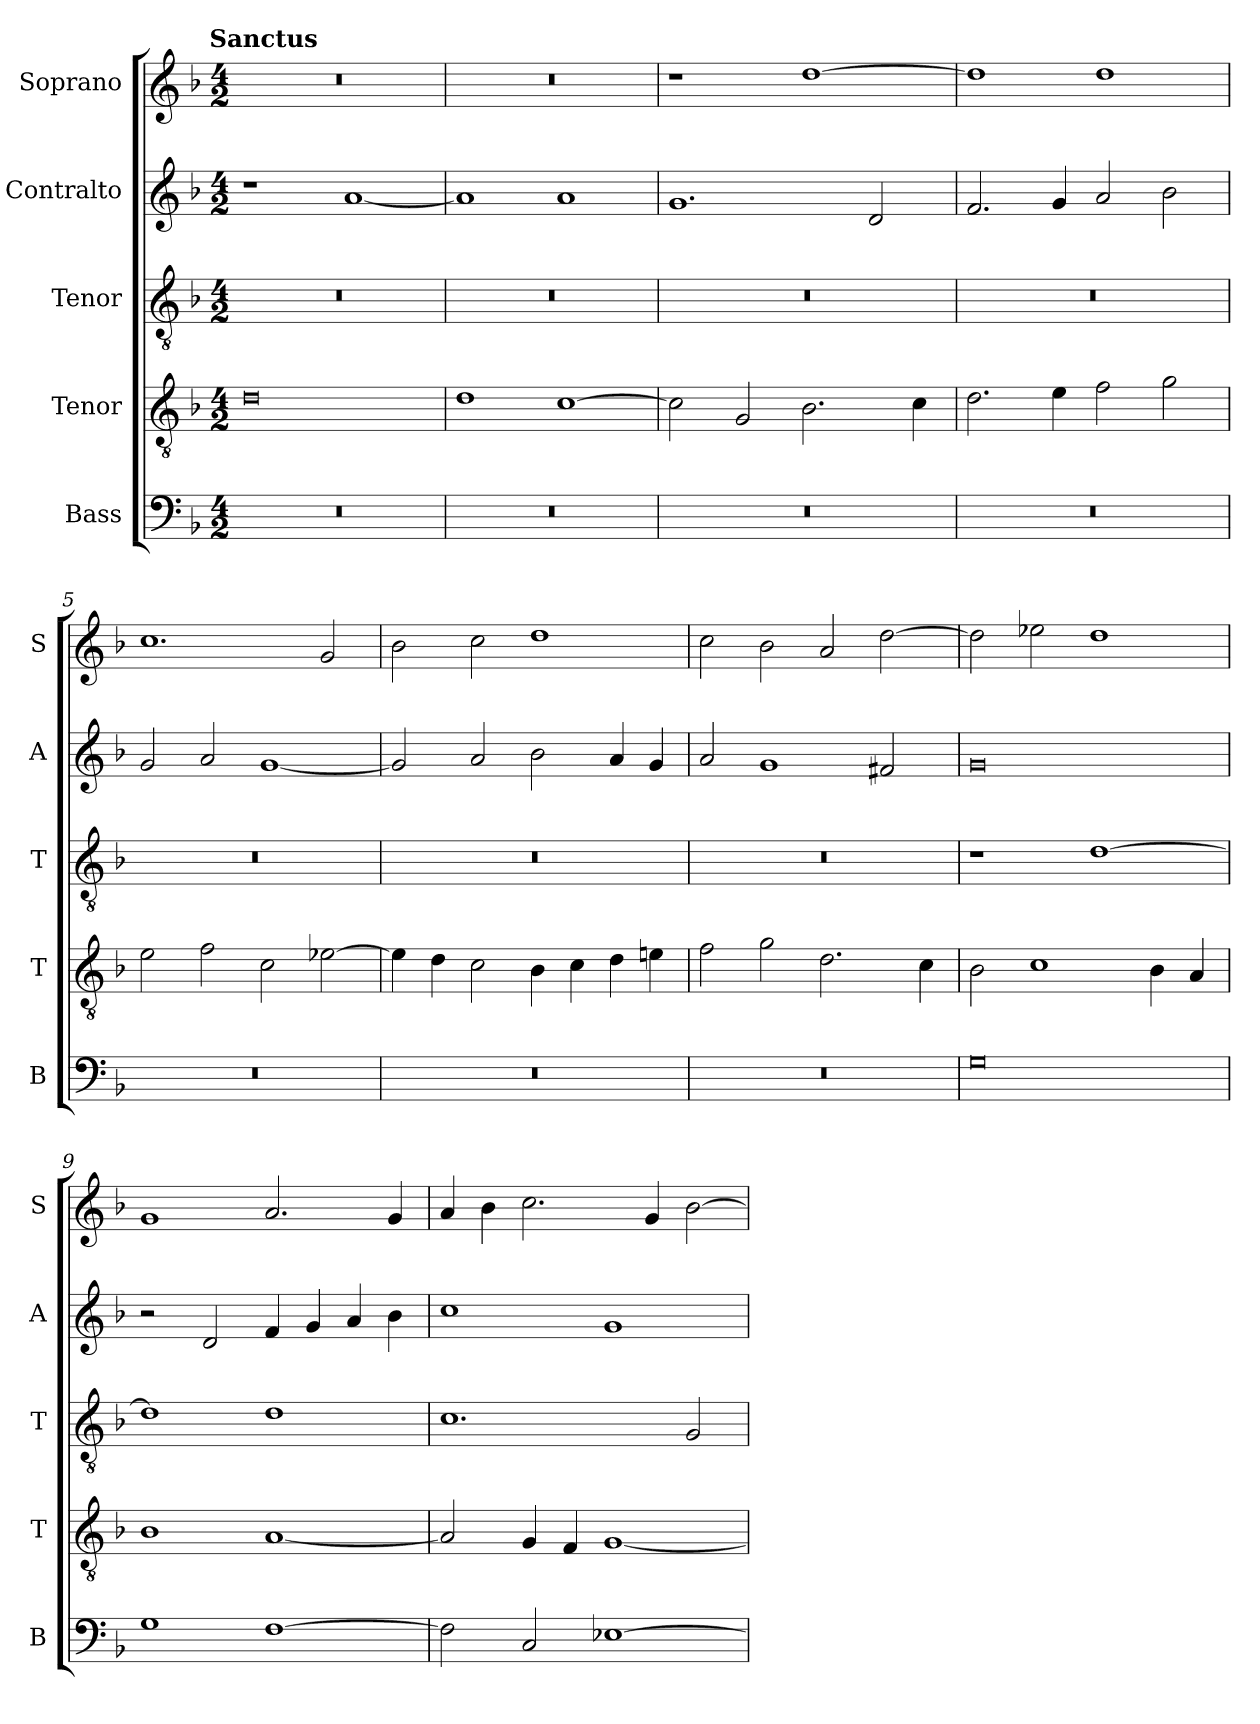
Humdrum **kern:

**kern	**kern	**kern	**kern	**kern
*part5	*part4	*part3	*part2	*part1
*staff5	*staff4	*staff3	*staff2	*staff1
*I"Bass	*I"Tenor	*I"Tenor	*I"Contralto	*I"Soprano
*I'B	*I'T	*I'T	*I'A	*I'S
*clefF4	*clefGv2	*clefGv2	*clefG2	*clefG2
*k[b-]	*k[b-]	*k[b-]	*k[b-]	*k[b-]
*D:aeo	*D:aeo	*D:aeo	*D:aeo	*D:aeo
!!LO:TX:omd:t=Sanctus
*M4/2	*M4/2	*M4/2	*M4/2	*M4/2
=1	=1	=1	=1	=1
0r	0d	0r	1r	0r
.	.	.	[1a	.
=2	=2	=2	=2	=2
0r	1d	0r	1a]	0r
.	[1c	.	1a	.
=3	=3	=3	=3	=3
0r	2c]	0r	1.g	1r
.	2G	.	.	.
.	2.B-	.	.	[1dd
.	.	.	2d	.
.	4c	.	.	.
=4	=4	=4	=4	=4
0r	2.d	0r	2.f	1dd]
.	4e	.	4g	.
.	2f	.	2a	1dd
.	2g	.	2b-	.
=5	=5	=5	=5	=5
0r	2e	0r	2g	1.cc
.	2f	.	2a	.
.	2c	.	[1g	.
.	[2e-X	.	.	2g
=6	=6	=6	=6	=6
0r	4e-]	0r	2g]	2b-
.	4d	.	.	.
.	2c	.	2a	2cc
.	4B-	.	2b-	1dd
.	4c	.	.	.
.	4d	.	4a	.
.	4en	.	4g	.
=7	=7	=7	=7	=7
0r	2f	0r	2a	2cc
.	2g	.	1g	2b-
.	2.d	.	.	2a
.	.	.	2f#X	[2dd
.	4c	.	.	.
=8	=8	=8	=8	=8
0G	2B-	1r	0g	2dd]
.	1c	.	.	2ee-X
.	.	[1d	.	1dd
.	4B-	.	.	.
.	4A	.	.	.
=9	=9	=9	=9	=9
1G	1B-	1d]	2r	1g
.	.	.	2d	.
[1F	[1A	1d	4f	2.a
.	.	.	4g	.
.	.	.	4a	.
.	.	.	4b-	4g
=10	=10	=10	=10	=10
2F]	2A]	1.c	1cc	4a
.	.	.	.	4b-
2C	4G	.	.	2.cc
.	4F	.	.	.
[1E-X	[1G	.	1g	.
.	.	.	.	4g
.	.	2G	.	[2b-
=	=	=	=	=
*-	*-	*-	*-	*-
